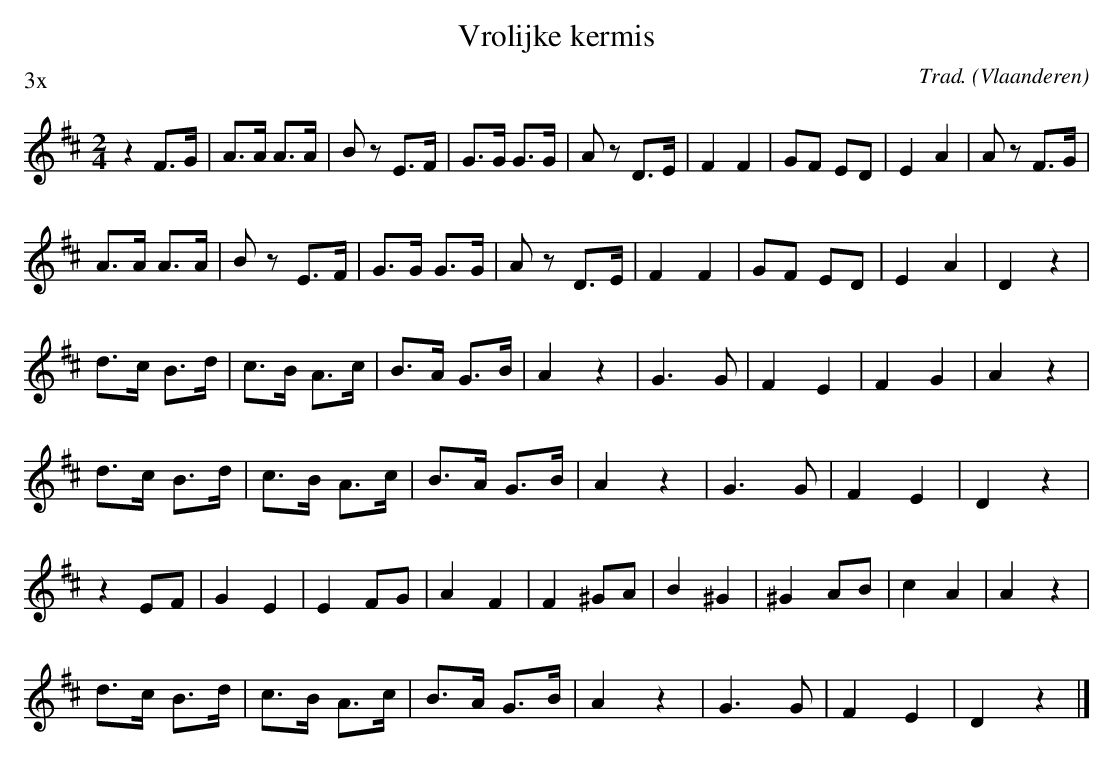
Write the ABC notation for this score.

X:1
T:Vrolijke kermis
C:Trad.
O:Vlaanderen
P:3x
L:1/8
M:2/4
K:D
z2 F>G | A>A A>A | B z E>F | G>G G>G | A z D>E | F2 F2 | GF ED | E2 A2 | A z F>G |
A>A A>A | B z E>F | G>G G>G | A z D>E | F2 F2 | GF ED | E2 A2 | D2 z2 |
d>c B>d | c>B A>c | B>A G>B | A2 z2 | G3 G | F2 E2 | F2 G2 | A2 z2 |
d>c B>d | c>B A>c | B>A G>B | A2 z2 | G3 G | F2 E2 | D2 z2 |
z2 EF | G2 E2 | E2 FG | A2 F2 | F2 ^GA | B2 ^G2 | ^G2 AB | c2 A2 | A2 z2 |
d>c B>d | c>B A>c | B>A G>B | A2 z2 | G3 G | F2 E2 | D2 z2 |]
